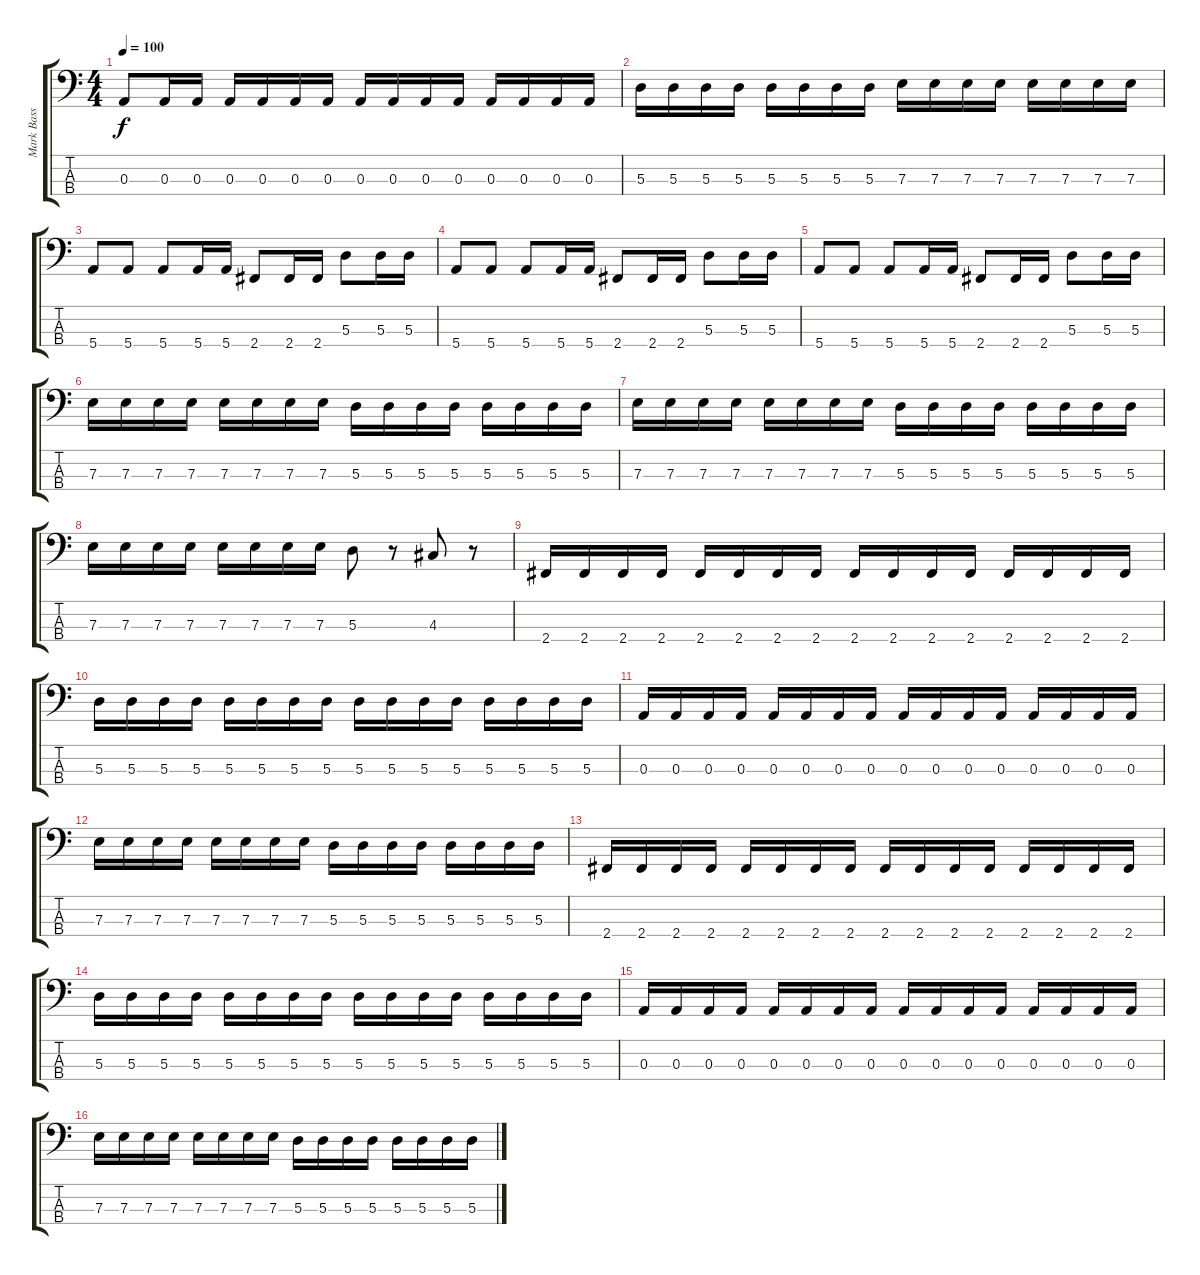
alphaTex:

\track ("Mark Bass" "Mark Bass") {instrument electricbasspick}
\staff {score tabs}
\tuning (G2 D2 A1 E1) {hide}
\ts (4 4)
\tempo 100
\clef f4
\ks c
0.3.8{dy f} 0.3.16 0.3.16 0.3.16 0.3.16 0.3.16 0.3.16 0.3.16 0.3.16 0.3.16 0.3.16 0.3.16 0.3.16 0.3.16 0.3.16 |
5.3.16 5.3.16 5.3.16 5.3.16 5.3.16 5.3.16 5.3.16 5.3.16 7.3.16 7.3.16 7.3.16 7.3.16 7.3.16 7.3.16 7.3.16 7.3.16 |
5.4.8 5.4.8 5.4.8 5.4.16 5.4.16 2.4.8 2.4.16 2.4.16 5.3.8 5.3.16 5.3.16 |
5.4.8 5.4.8 5.4.8 5.4.16 5.4.16 2.4.8 2.4.16 2.4.16 5.3.8 5.3.16 5.3.16 |
5.4.8 5.4.8 5.4.8 5.4.16 5.4.16 2.4.8 2.4.16 2.4.16 5.3.8 5.3.16 5.3.16 |
7.3.16 7.3.16 7.3.16 7.3.16 7.3.16 7.3.16 7.3.16 7.3.16 5.3.16 5.3.16 5.3.16 5.3.16 5.3.16 5.3.16 5.3.16 5.3.16 |
7.3.16 7.3.16 7.3.16 7.3.16 7.3.16 7.3.16 7.3.16 7.3.16 5.3.16 5.3.16 5.3.16 5.3.16 5.3.16 5.3.16 5.3.16 5.3.16 |
7.3.16 7.3.16 7.3.16 7.3.16 7.3.16 7.3.16 7.3.16 7.3.16 5.3.8 r.8 4.3.8 r.8 |
2.4.16 2.4.16 2.4.16 2.4.16 2.4.16 2.4.16 2.4.16 2.4.16 2.4.16 2.4.16 2.4.16 2.4.16 2.4.16 2.4.16 2.4.16 2.4.16 |
5.3.16 5.3.16 5.3.16 5.3.16 5.3.16 5.3.16 5.3.16 5.3.16 5.3.16 5.3.16 5.3.16 5.3.16 5.3.16 5.3.16 5.3.16 5.3.16 |
0.3.16 0.3.16 0.3.16 0.3.16 0.3.16 0.3.16 0.3.16 0.3.16 0.3.16 0.3.16 0.3.16 0.3.16 0.3.16 0.3.16 0.3.16 0.3.16 |
7.3.16 7.3.16 7.3.16 7.3.16 7.3.16 7.3.16 7.3.16 7.3.16 5.3.16 5.3.16 5.3.16 5.3.16 5.3.16 5.3.16 5.3.16 5.3.16 |
2.4.16 2.4.16 2.4.16 2.4.16 2.4.16 2.4.16 2.4.16 2.4.16 2.4.16 2.4.16 2.4.16 2.4.16 2.4.16 2.4.16 2.4.16 2.4.16 |
5.3.16 5.3.16 5.3.16 5.3.16 5.3.16 5.3.16 5.3.16 5.3.16 5.3.16 5.3.16 5.3.16 5.3.16 5.3.16 5.3.16 5.3.16 5.3.16 |
0.3.16 0.3.16 0.3.16 0.3.16 0.3.16 0.3.16 0.3.16 0.3.16 0.3.16 0.3.16 0.3.16 0.3.16 0.3.16 0.3.16 0.3.16 0.3.16 |
7.3.16 7.3.16 7.3.16 7.3.16 7.3.16 7.3.16 7.3.16 7.3.16 5.3.16 5.3.16 5.3.16 5.3.16 5.3.16 5.3.16 5.3.16 5.3.16
